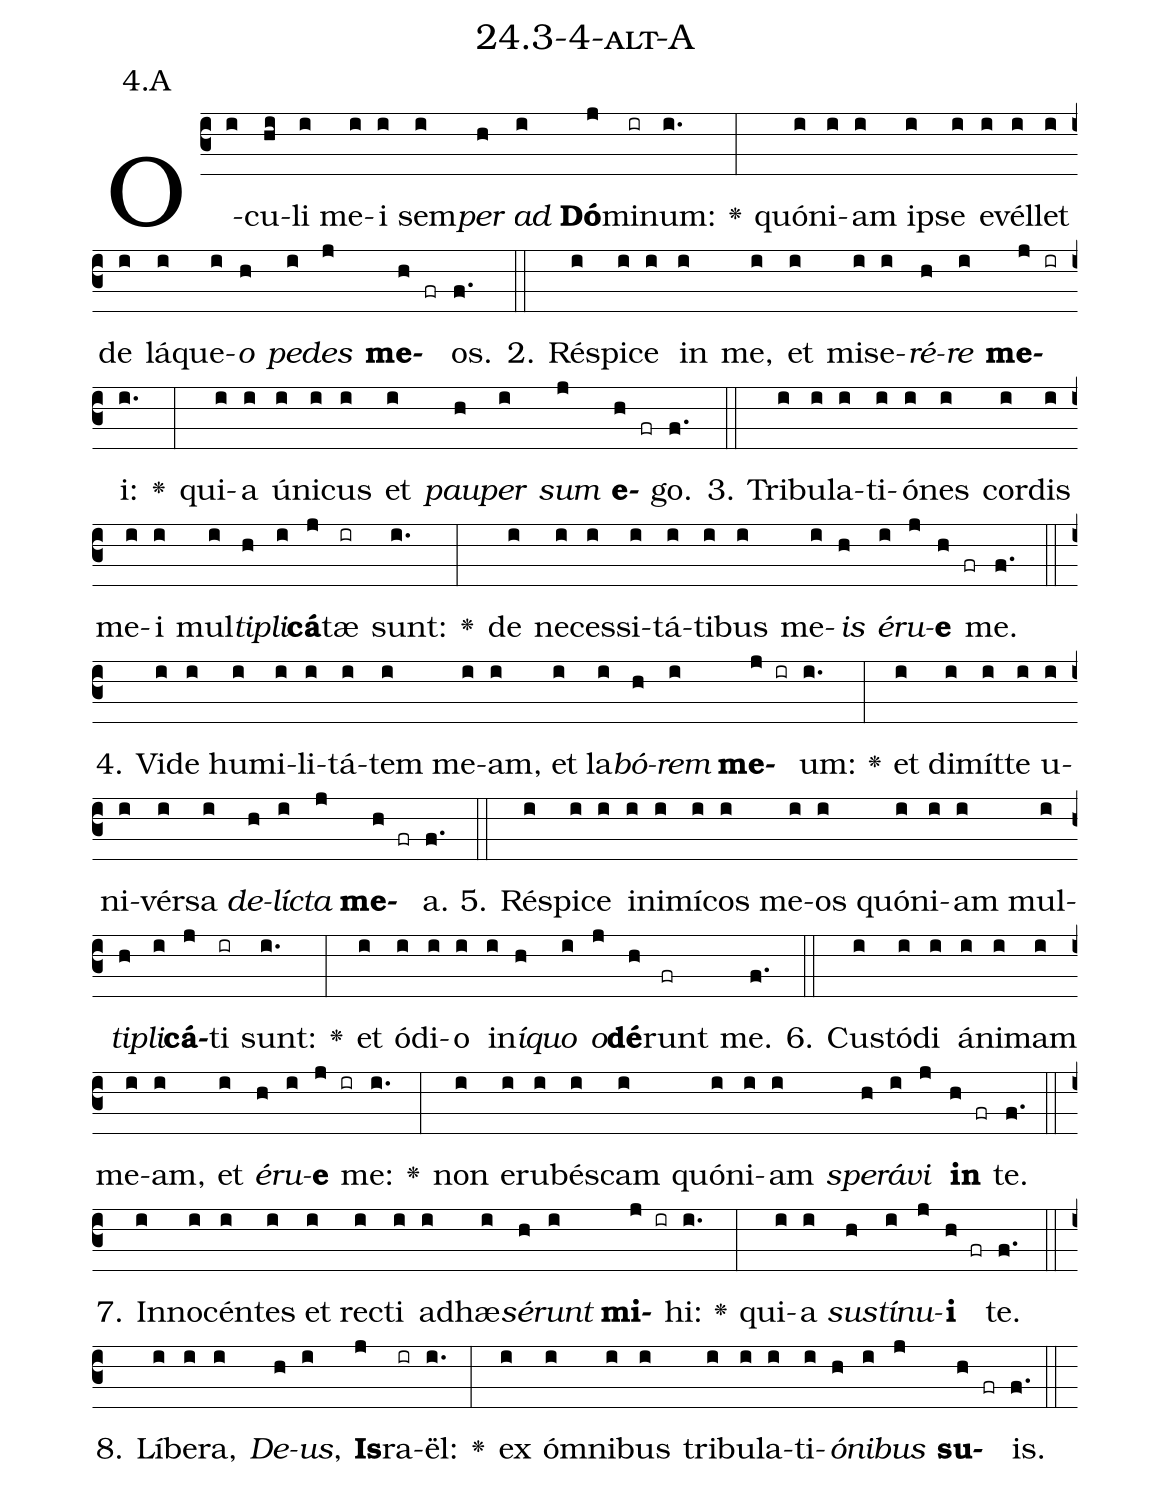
name: 24.3-4-alt-A;
annotation: 4.A;
%%
(c3)O(i)cu(hi)li(i) me(i)i(i) sem(i)<i>per</i>(h) <i>ad</i>(i) <b>Dó</b>(j)mi(ir)num:(i.) <v>\greheightstar</v>(:) quón(i)i(i)am(i) ip(i)se(i) e(i)vél(i)let(i) de(i) lá(i)que(i)<i>o</i>(h) <i>pe</i>(i)<i>des</i>(j) <b>me</b>(h fr)os.(f.) (::)
2. Ré(i)spi(i)ce(i) in(i) me,(i) et(i) mi(i)se(i)<i>ré</i>(h)<i>re</i>(i) <b>me</b>(j ir)i:(i.) <v>\greheightstar</v>(:) qui(i)a(i) ú(i)ni(i)cus(i) et(i) <i>pau</i>(h)<i>per</i>(i) <i>sum</i>(j) <b>e</b>(h fr)go.(f.) (::)
3. Tri(i)bu(i)la(i)ti(i)ó(i)nes(i) cor(i)dis(i) me(i)i(i) mul(i)<i>ti</i>(h)<i>pli</i>(i)<b>cá</b>(j)tæ(ir) sunt:(i.) <v>\greheightstar</v>(:) de(i) ne(i)ces(i)si(i)tá(i)ti(i)bus(i) me(i)<i>is</i>(h) <i>é</i>(i)<i>ru</i>(j)<b>e</b>(h fr) me.(f.) (::)
4. Vi(i)de(i) hu(i)mi(i)li(i)tá(i)tem(i) me(i)am,(i) et(i) la(i)<i>bó</i>(h)<i>rem</i>(i) <b>me</b>(j ir)um:(i.) <v>\greheightstar</v>(:) et(i) di(i)mít(i)te(i) u(i)ni(i)vér(i)sa(i) <i>de</i>(h)<i>líc</i>(i)<i>ta</i>(j) <b>me</b>(h fr)a.(f.) (::)
5. Ré(i)spi(i)ce(i) in(i)i(i)mí(i)cos(i) me(i)os(i) quón(i)i(i)am(i) mul(i)<i>ti</i>(h)<i>pli</i>(i)<b>cá</b>(j)ti(ir) sunt:(i.) <v>\greheightstar</v>(:) et(i) ó(i)di(i)o(i) in(i)<i>í</i>(h)<i>quo</i>(i) <i>o</i>(j)<b>dé</b>(h)runt(fr) me.(f.) (::)
6. Cus(i)tó(i)di(i) á(i)ni(i)mam(i) me(i)am,(i) et(i) <i>é</i>(h)<i>ru</i>(i)<b>e</b>(j ir) me:(i.) <v>\greheightstar</v>(:) non(i) e(i)ru(i)bés(i)cam(i) quón(i)i(i)am(i) <i>spe</i>(h)<i>rá</i>(i)<i>vi</i>(j) <b>in</b>(h fr) te.(f.) (::)
7. In(i)no(i)cén(i)tes(i) et(i) rec(i)ti(i) ad(i)hæ(i)<i>sé</i>(h)<i>runt</i>(i) <b>mi</b>(j ir)hi:(i.) <v>\greheightstar</v>(:) qui(i)a(i) <i>sus</i>(h)<i>tí</i>(i)<i>nu</i>(j)<b>i</b>(h fr) te.(f.) (::)
8. Lí(i)be(i)ra,(i) <i>De</i>(h)<i>us</i>,(i) <b>Is</b>(j)ra(ir)ël:(i.) <v>\greheightstar</v>(:) ex(i) óm(i)ni(i)bus(i) tri(i)bu(i)la(i)ti(i)<i>ó</i>(h)<i>ni</i>(i)<i>bus</i>(j) <b>su</b>(h fr)is.(f.) (::)
